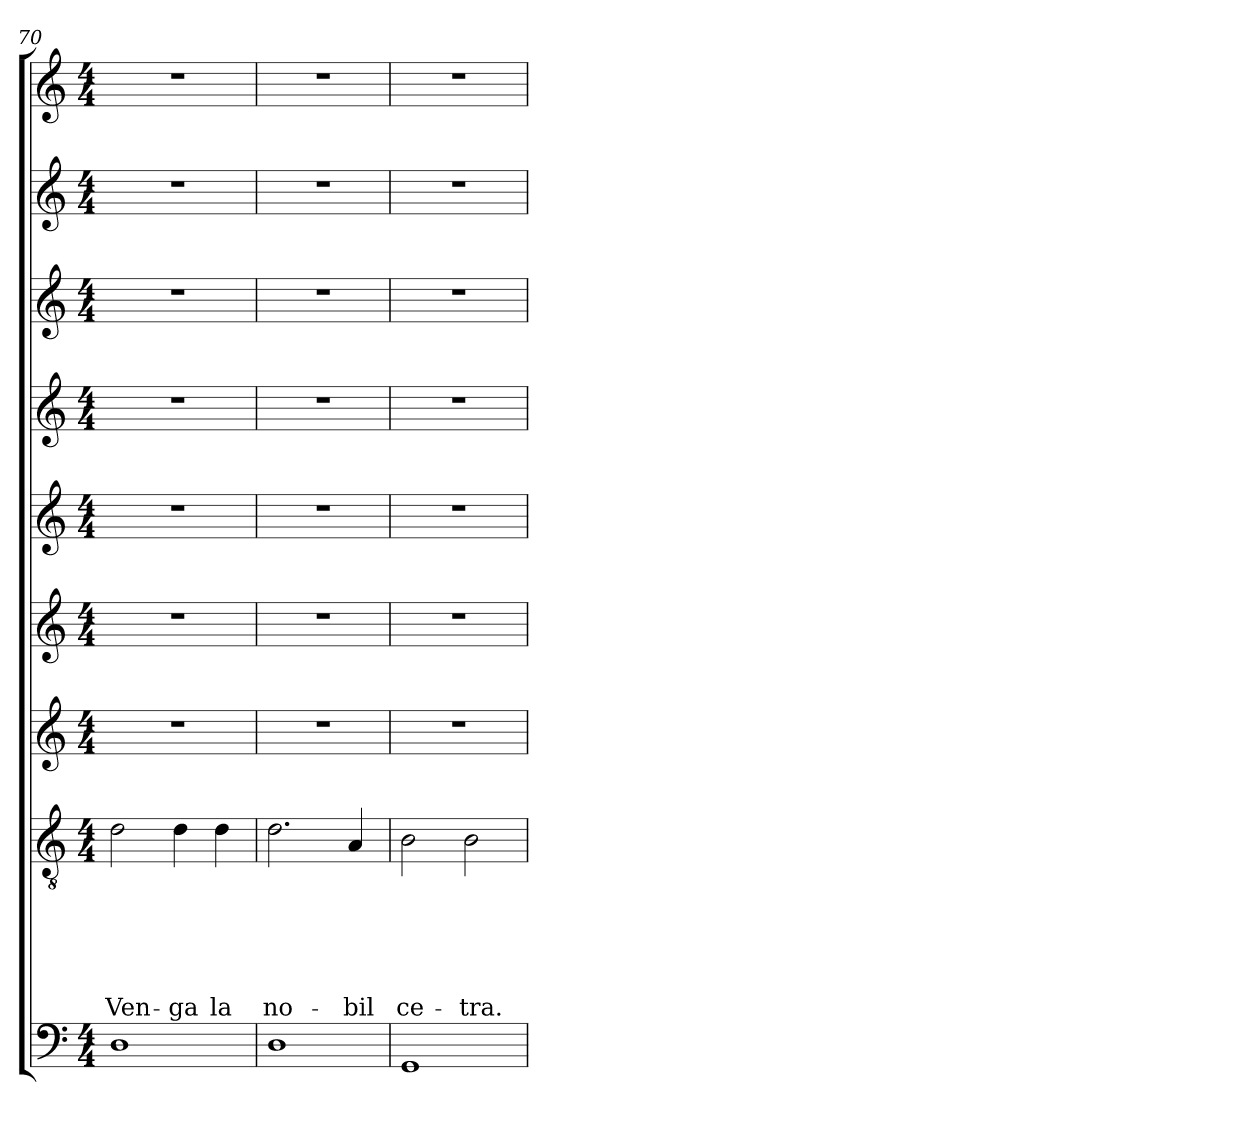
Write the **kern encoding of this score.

**kern	**kern	**text	**text	**text	**text	**text	**text	**kern	**kern	**kern	**kern	**kern	**kern	**kern
*part9	*part8	*part8	*part8	*part8	*part8	*part8	*part8	*part7	*part6	*part5	*part4	*part3	*part2	*part1
*staff9	*staff8	*staff8	*staff8	*staff8	*staff8	*staff8	*staff8	*staff7	*staff6	*staff5	*staff4	*staff3	*staff2	*staff1
!!LO:PB:g=z
*clefF4	*clefGv2	*	*	*	*	*	*	*clefG2	*clefG2	*clefG2	*clefG2	*clefG2	*clefG2	*clefG2
*k[]	*k[]	*	*	*	*	*	*	*k[]	*k[]	*k[]	*k[]	*k[]	*k[]	*k[]
*C:	*C:	*	*	*	*	*	*	*C:	*C:	*C:	*C:	*C:	*C:	*C:
*M4/4	*M4/4	*	*	*	*	*	*	*M4/4	*M4/4	*M4/4	*M4/4	*M4/4	*M4/4	*M4/4
=70	=70	=70	=70	=70	=70	=70	=70	=70	=70	=70	=70	=70	=70	=70
!	!	!	!	!	!	!	!LO:LY:b	!	!	!	!	!	!	!
1D	2d\	.	.	.	.	.	Ven-	1r	1r	1r	1r	1r	1r	1r
!	!	!	!	!	!	!	!LO:LY:b	!	!	!	!	!	!	!
.	4d\	.	.	.	.	.	-ga	.	.	.	.	.	.	.
!	!	!	!	!	!	!	!LO:LY:b	!	!	!	!	!	!	!
.	4d\	.	.	.	.	.	la	.	.	.	.	.	.	.
=71	=71	=71	=71	=71	=71	=71	=71	=71	=71	=71	=71	=71	=71	=71
!	!	!	!	!	!	!	!LO:LY:b	!	!	!	!	!	!	!
1D	2.d\	.	.	.	.	.	no-	1r	1r	1r	1r	1r	1r	1r
!	!	!	!	!	!	!	!LO:LY:b	!	!	!	!	!	!	!
.	4A/	.	.	.	.	.	-bil	.	.	.	.	.	.	.
=72	=72	=72	=72	=72	=72	=72	=72	=72	=72	=72	=72	=72	=72	=72
!	!	!	!	!	!	!	!LO:LY:b	!	!	!	!	!	!	!
1GG	2B\	.	.	.	.	.	ce-	1r	1r	1r	1r	1r	1r	1r
!	!	!	!	!	!	!	!LO:LY:b	!	!	!	!	!	!	!
.	2B\	.	.	.	.	.	-tra.	.	.	.	.	.	.	.
=	=	=	=	=	=	=	=	=	=	=	=	=	=	=
*-	*-	*-	*-	*-	*-	*-	*-	*-	*-	*-	*-	*-	*-	*-
